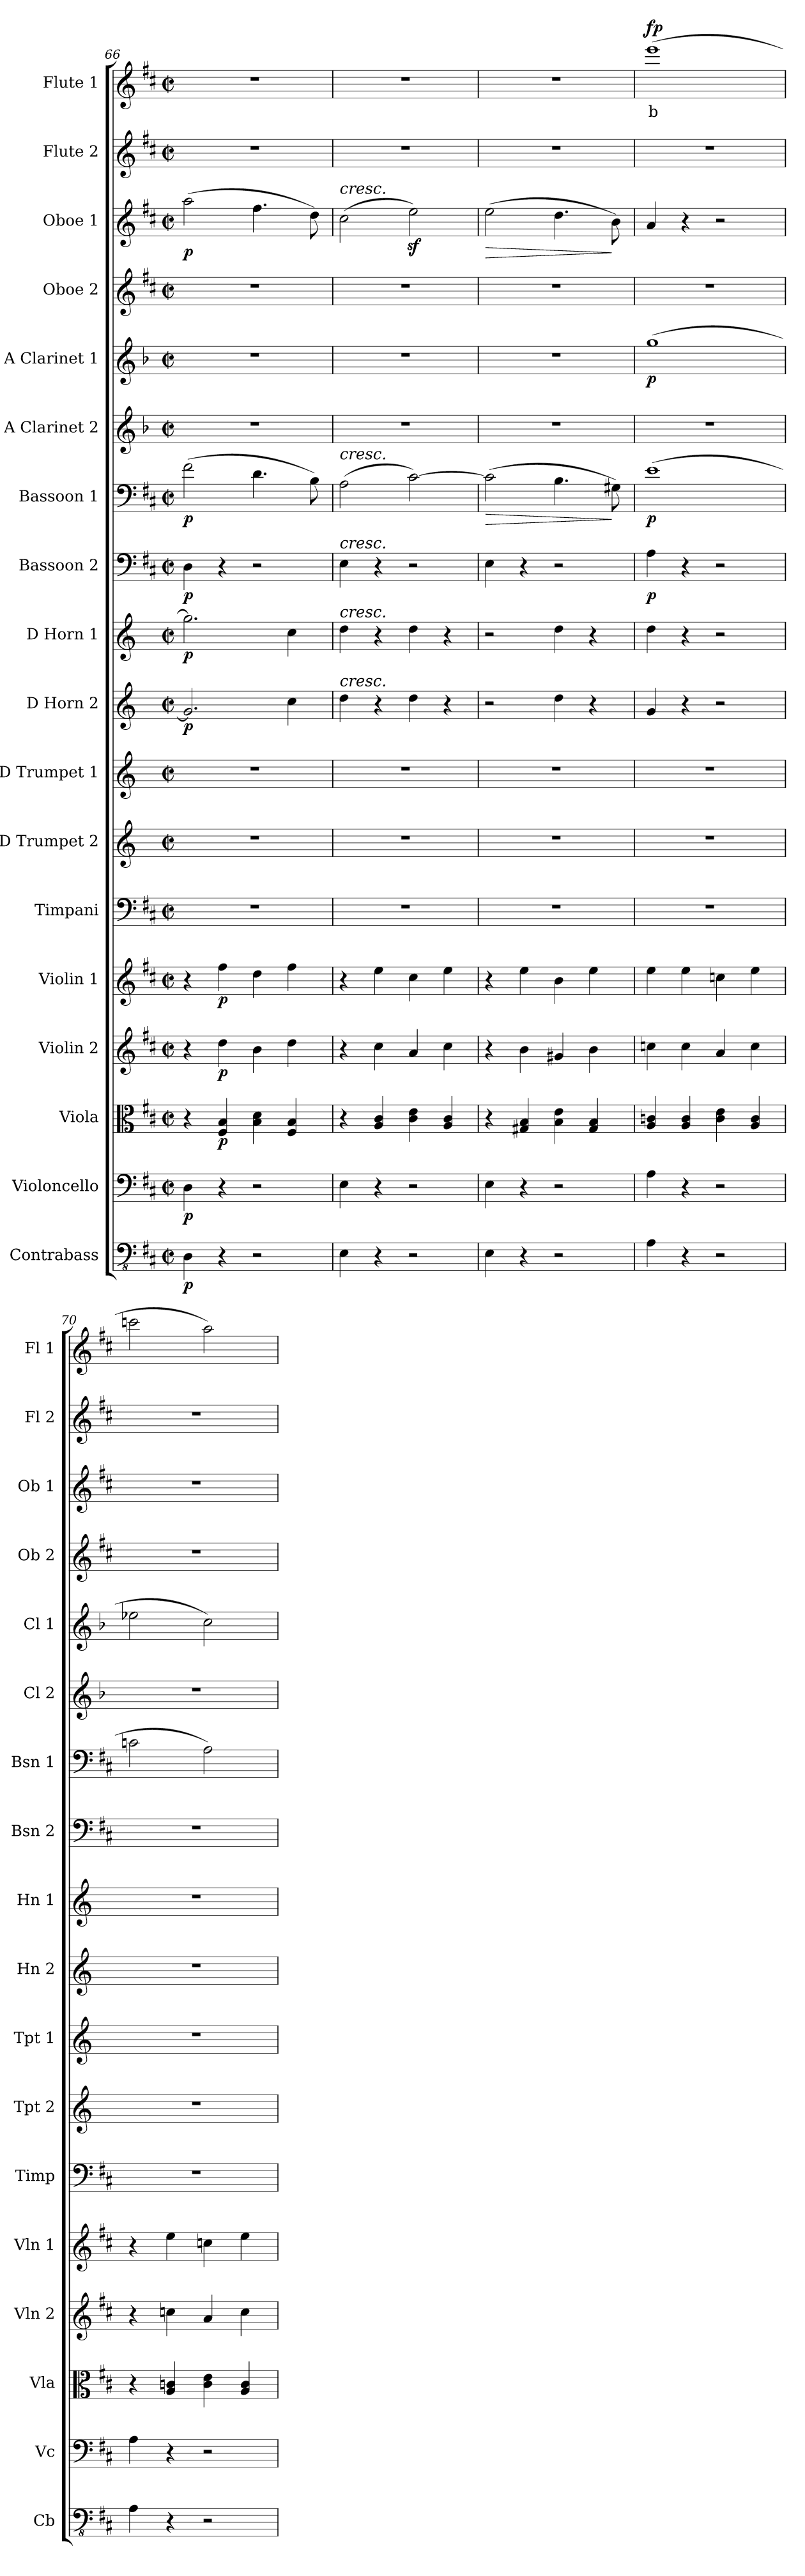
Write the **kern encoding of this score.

**kern	**dynam	**kern	**dynam	**kern	**dynam	**kern	**dynam	**kern	**dynam	**kern	**kern	**kern	**kern	**dynam	**kern	**dynam	**kern	**dynam	**kern	**dynam	**kern	**kern	**dynam	**kern	**kern	**dynam	**kern	**kern	**text	**dynam
*part18	*part18	*part17	*part17	*part16	*part16	*part15	*part15	*part14	*part14	*part13	*part12	*part11	*part10	*part10	*part9	*part9	*part8	*part8	*part7	*part7	*part6	*part5	*part5	*part4	*part3	*part3	*part2	*part1	*part1	*part1
*staff18	*staff18	*staff17	*staff17	*staff16	*staff16	*staff15	*staff15	*staff14	*staff14	*staff13	*staff12	*staff11	*staff10	*staff10	*staff9	*staff9	*staff8	*staff8	*staff7	*staff7	*staff6	*staff5	*staff5	*staff4	*staff3	*staff3	*staff2	*staff1	*staff1	*staff1
*I"Contrabass	*	*I"Violoncello	*	*I"Viola	*	*I"Violin 2	*	*I"Violin 1	*	*I"Timpani	*I"D Trumpet 2	*I"D Trumpet 1	*I"D Horn 2	*	*I"D Horn 1	*	*I"Bassoon 2	*	*I"Bassoon 1	*	*I"A Clarinet 2	*I"A Clarinet 1	*	*I"Oboe 2	*I"Oboe 1	*	*I"Flute 2	*I"Flute 1	*	*
*I'Cb	*	*I'Vc	*	*I'Vla	*	*I'Vln 2	*	*I'Vln 1	*	*I'Timp	*I'Tpt 2	*I'Tpt 1	*I'Hn 2	*	*I'Hn 1	*	*I'Bsn 2	*	*I'Bsn 1	*	*I'Cl 2	*I'Cl 1	*	*I'Ob 2	*I'Ob 1	*	*I'Fl 2	*I'Fl 1	*	*
*clefFv4	*	*clefF4	*	*clefC3	*	*clefG2	*	*clefG2	*	*clefF4	*clefG2	*clefG2	*clefG2	*	*clefG2	*	*clefF4	*	*clefF4	*	*clefG2	*clefG2	*	*clefG2	*clefG2	*	*clefG2	*clefG2	*	*
*	*	*	*	*	*	*	*	*	*	*	*ITrd-1c-2	*ITrd-1c-2	*ITrd6c10	*	*ITrd6c10	*	*	*	*	*	*ITrd2c3	*ITrd2c3	*	*	*	*	*	*	*	*
*k[f#c#]	*	*k[f#c#]	*	*k[f#c#]	*	*k[f#c#]	*	*k[f#c#]	*	*k[f#c#]	*k[f#c#]	*k[f#c#]	*k[f#c#]	*	*k[f#c#]	*	*k[f#c#]	*	*k[f#c#]	*	*k[f#c#]	*k[f#c#]	*	*k[f#c#]	*k[f#c#]	*	*k[f#c#]	*k[f#c#]	*	*
*M2/2	*	*M2/2	*	*M2/2	*	*M2/2	*	*M2/2	*	*M2/2	*M2/2	*M2/2	*M2/2	*	*M2/2	*	*M2/2	*	*M2/2	*	*M2/2	*M2/2	*	*M2/2	*M2/2	*	*M2/2	*M2/2	*	*
*met(c|)	*	*met(c|)	*	*met(c|)	*	*met(c|)	*	*met(c|)	*	*met(c|)	*met(c|)	*met(c|)	*met(c|)	*	*met(c|)	*	*met(c|)	*	*met(c|)	*	*met(c|)	*met(c|)	*	*met(c|)	*met(c|)	*	*met(c|)	*met(c|)	*	*
=66	=66	=66	=66	=66	=66	=66	=66	=66	=66	=66	=66	=66	=66	=66	=66	=66	=66	=66	=66	=66	=66	=66	=66	=66	=66	=66	=66	=66	=66	=66
!	!LO:DY:b	!	!LO:DY:b	!	!	!	!	!	!	!	!	!	!	!LO:DY:b	!	!LO:DY:b	!	!LO:DY:b	!	!LO:DY:b	!	!	!	!	!	!LO:DY:b	!	!	!	!
4DD\	p	4D\	p	4r	.	4r	.	4r	.	1r	1r	1r	2.A/]	p	2.a\]	p	4D\	p	(2f#\	p	1r	1r	.	1r	(2aa\	p	1r	1r	.	.
!	!	!	!	!	!LO:DY:b	!	!LO:DY:b	!	!LO:DY:b	!	!	!	!	!	!	!	!	!	!	!	!	!	!	!	!	!	!	!	!	!
4r	.	4r	.	4F#/ 4B/	p	4dd\	p	4ff#\	p	.	.	.	.	.	.	.	4r	.	.	.	.	.	.	.	.	.	.	.	.	.
2r	.	2r	.	4B\ 4d\	.	4b\	.	4dd\	.	.	.	.	.	.	.	.	2r	.	4.d\	.	.	.	.	.	4.ff#\	.	.	.	.	.
.	.	.	.	4F#/ 4B/	.	4dd\	.	4ff#\	.	.	.	.	4d\	.	4d\	.	.	.	.	.	.	.	.	.	.	.	.	.	.	.
.	.	.	.	.	.	.	.	.	.	.	.	.	.	.	.	.	.	.	8B\)	.	.	.	.	.	8dd\)	.	.	.	.	.
!!LO:PB:g=z
=67	=67	=67	=67	=67	=67	=67	=67	=67	=67	=67	=67	=67	=67	=67	=67	=67	=67	=67	=67	=67	=67	=67	=67	=67	=67	=67	=67	=67	=67	=67
!	!	!	!	!	!	!	!	!	!	!	!	!	!	!	!	!	!	!	!	!	!	!	!	!	!LO:TX:i:t=cresc.	!	!	!	!	!
!	!	!	!	!	!	!	!	!	!	!	!	!	!	!	!	!	!	!	!LO:TX:i:t=cresc.	!	!	!	!	!	!	!	!	!	!	!
!	!	!	!	!	!	!	!	!	!	!	!	!	!	!	!	!	!LO:TX:i:t=cresc.	!	!	!	!	!	!	!	!	!	!	!	!	!
!	!	!	!	!	!	!	!	!	!	!	!	!	!	!	!LO:TX:i:t=cresc.	!	!	!	!	!	!	!	!	!	!	!	!	!	!	!
!	!	!	!	!	!	!	!	!	!	!	!	!	!LO:TX:i:t=cresc.	!	!	!	!	!	!	!	!	!	!	!	!	!	!	!	!	!
4EE\	.	4E\	.	4r	.	4r	.	4r	.	1r	1r	1r	4e\	.	4e\	.	4E\	.	(2A\	.	1r	1r	.	1r	(2cc#\	.	1r	1r	.	.
4r	.	4r	.	4A/ 4c#/	.	4cc#\	.	4ee\	.	.	.	.	4r	.	4r	.	4r	.	.	.	.	.	.	.	.	.	.	.	.	.
2r	.	2r	.	4c#\ 4e\	.	4a/	.	4cc#\	.	.	.	.	4e\	.	4e\	.	2r	.	[2c#\)	.	.	.	.	.	2eez<\)	.	.	.	.	.
.	.	.	.	4A/ 4c#/	.	4cc#\	.	4ee\	.	.	.	.	4r	.	4r	.	.	.	.	.	.	.	.	.	.	.	.	.	.	.
=68	=68	=68	=68	=68	=68	=68	=68	=68	=68	=68	=68	=68	=68	=68	=68	=68	=68	=68	=68	=68	=68	=68	=68	=68	=68	=68	=68	=68	=68	=68
!	!	!	!	!	!	!	!	!	!	!	!	!	!	!	!	!	!	!	!	!LO:HP:b	!	!	!	!	!	!LO:HP:b	!	!	!	!
4EE\	.	4E\	.	4r	.	4r	.	4r	.	1r	1r	1r	2r	.	2r	.	4E\	.	(2c#\]	>	1r	1r	.	1r	(2ee\	>	1r	1r	.	.
4r	.	4r	.	4G#X/ 4B/	.	4b\	.	4ee\	.	.	.	.	.	.	.	.	4r	.	.	.	.	.	.	.	.	.	.	.	.	.
2r	.	2r	.	4B\ 4e\	.	4g#X/	.	4b\	.	.	.	.	4e\	.	4e\	.	2r	.	4.B\	.	.	.	.	.	4.dd\	.	.	.	.	.
.	.	.	.	4G#/ 4B/	.	4b\	.	4ee\	.	.	.	.	4r	.	4r	.	.	.	.	.	.	.	.	.	.	.	.	.	.	.
.	.	.	.	.	.	.	.	.	.	.	.	.	.	.	.	.	.	.	8G#X\)	]	.	.	.	.	8b\)	]	.	.	.	.
=69	=69	=69	=69	=69	=69	=69	=69	=69	=69	=69	=69	=69	=69	=69	=69	=69	=69	=69	=69	=69	=69	=69	=69	=69	=69	=69	=69	=69	=69	=69
!	!	!	!	!	!	!	!	!	!	!	!	!	!	!	!	!	!	!LO:DY:b	!	!LO:DY:b	!	!	!LO:DY:b	!	!	!	!	!	!LO:LY:b:color=#FF0000	!LO:DY:b
4AA\	.	4A\	.	4A/ 4cn/	.	4ccn\	.	4ee\	.	1r	1r	1r	4A/	.	4e\	.	4A\	p	(1e	p	1r	(1ee	p	1r	4a/	.	1r	(1eee	b	fp
4r	.	4r	.	4A/ 4c/	.	4cc\	.	4ee\	.	.	.	.	4r	.	4r	.	4r	.	.	.	.	.	.	.	4r	.	.	.	.	.
2r	.	2r	.	4c\ 4e\	.	4a/	.	4ccn\	.	.	.	.	2r	.	2r	.	2r	.	.	.	.	.	.	.	2r	.	.	.	.	.
.	.	.	.	4A/ 4c/	.	4cc\	.	4ee\	.	.	.	.	.	.	.	.	.	.	.	.	.	.	.	.	.	.	.	.	.	.
=70	=70	=70	=70	=70	=70	=70	=70	=70	=70	=70	=70	=70	=70	=70	=70	=70	=70	=70	=70	=70	=70	=70	=70	=70	=70	=70	=70	=70	=70	=70
4AA\	.	4A\	.	4r	.	4r	.	4r	.	1r	1r	1r	1r	.	1r	.	1r	.	2cn\	.	1r	2ccn\	.	1r	1r	.	1r	2cccn\	.	.
4r	.	4r	.	4A/ 4cn/	.	4ccn\	.	4ee\	.	.	.	.	.	.	.	.	.	.	.	.	.	.	.	.	.	.	.	.	.	.
2r	.	2r	.	4c\ 4e\	.	4a/	.	4ccn\	.	.	.	.	.	.	.	.	.	.	2A\)	.	.	2a\)	.	.	.	.	.	2aa\)	.	.
.	.	.	.	4A/ 4c/	.	4cc\	.	4ee\	.	.	.	.	.	.	.	.	.	.	.	.	.	.	.	.	.	.	.	.	.	.
=	=	=	=	=	=	=	=	=	=	=	=	=	=	=	=	=	=	=	=	=	=	=	=	=	=	=	=	=	=	=
*-	*-	*-	*-	*-	*-	*-	*-	*-	*-	*-	*-	*-	*-	*-	*-	*-	*-	*-	*-	*-	*-	*-	*-	*-	*-	*-	*-	*-	*-	*-
